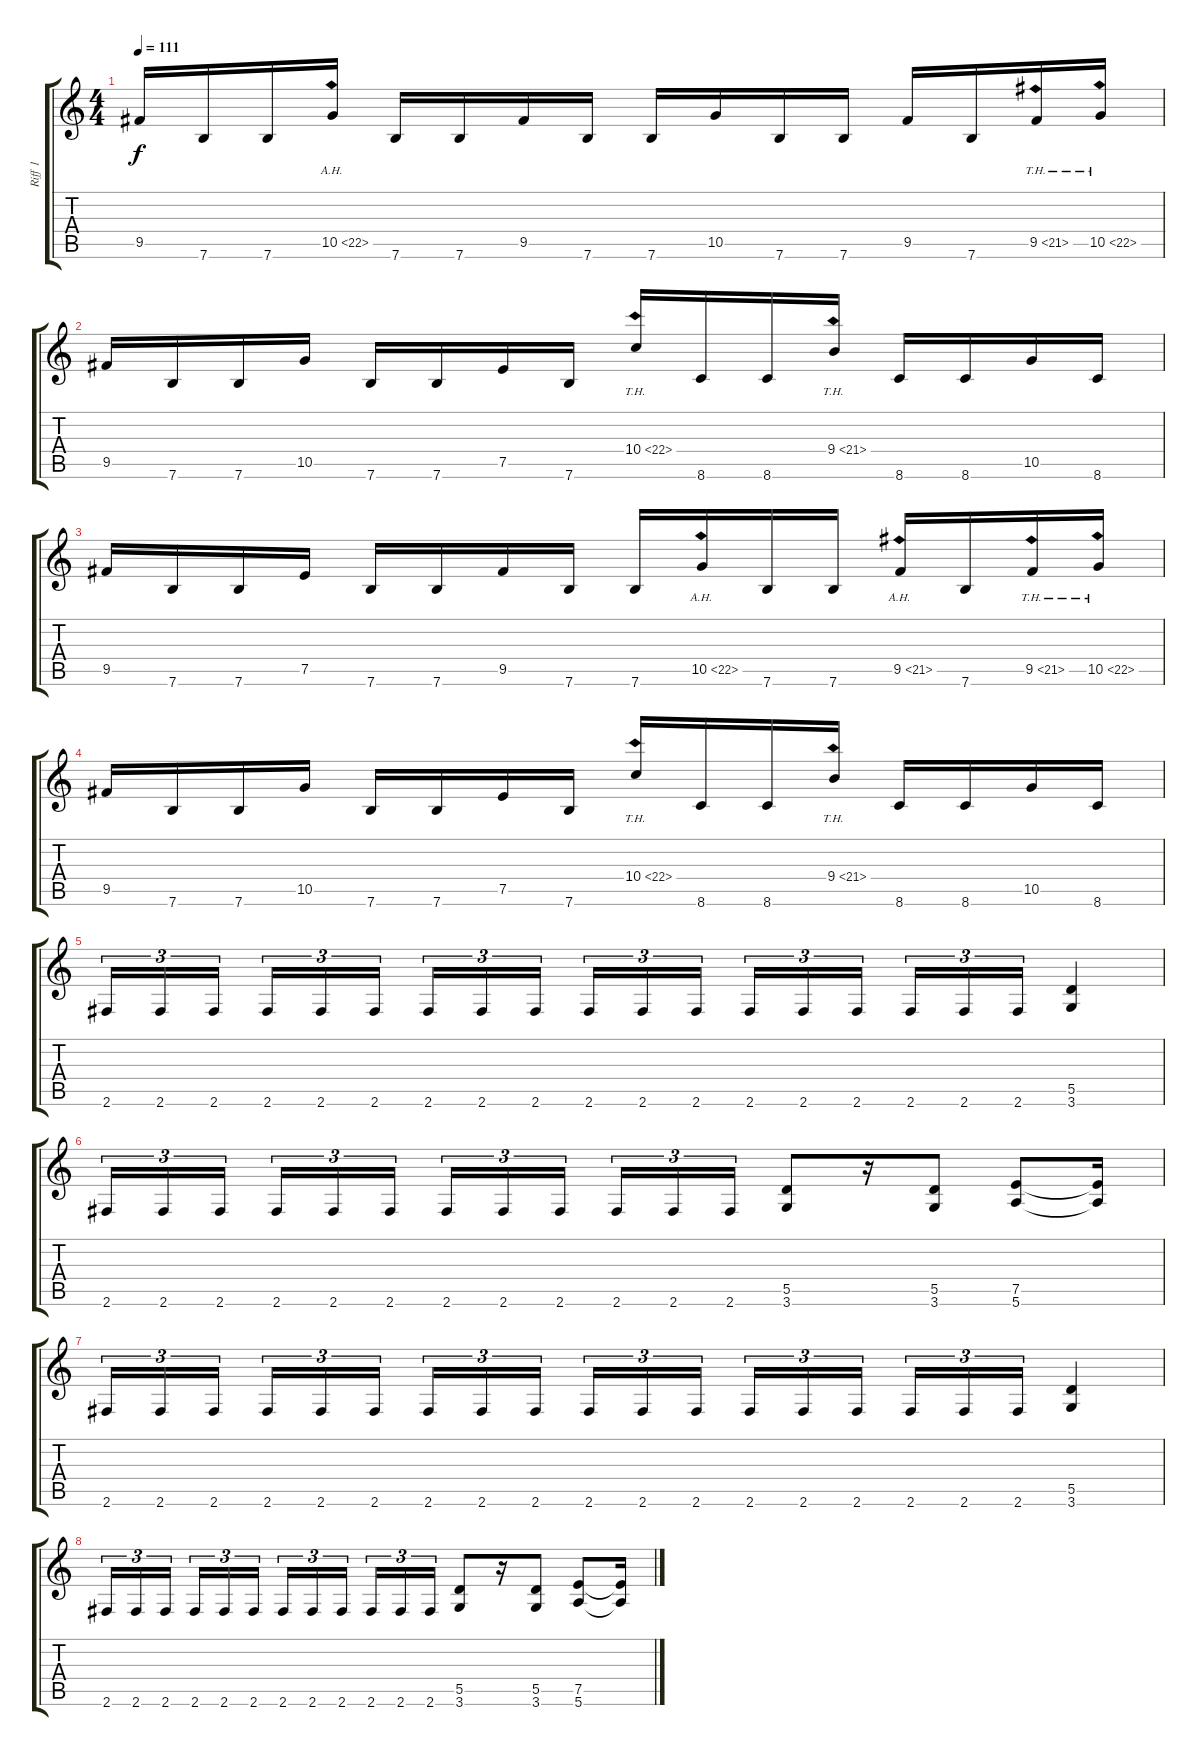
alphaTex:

\track ("Riff 1" "Riff 1") {instrument overdrivenguitar}
\staff {score tabs}
\tuning (E4 B3 G3 D3 A2 E2) {hide}
\ts (4 4)
\tempo 111
\clef g2
\ks c
9.5.16{dy f} 7.6.16 7.6.16 10.5{ah 12}.16 7.6.16 7.6.16 9.5.16 7.6.16 7.6.16 10.5.16 7.6.16 7.6.16 9.5.16 7.6.16 9.5{th 12}.16 10.5{th 12}.16 |
9.5.16 7.6.16 7.6.16 10.5.16 7.6.16 7.6.16 7.5.16 7.6.16 10.4{th 12}.16 8.6.16 8.6.16 9.4{th 12}.16 8.6.16 8.6.16 10.5.16 8.6.16 |
9.5.16 7.6.16 7.6.16 7.5.16 7.6.16 7.6.16 9.5.16 7.6.16 7.6.16 10.5{ah 12}.16 7.6.16 7.6.16 9.5{ah 12}.16 7.6.16 9.5{th 12}.16 10.5{th 12}.16 |
9.5.16 7.6.16 7.6.16 10.5.16 7.6.16 7.6.16 7.5.16 7.6.16 10.4{th 12}.16 8.6.16 8.6.16 9.4{th 12}.16 8.6.16 8.6.16 10.5.16 8.6.16 |
2.6.16{tu (3 2)} 2.6.16{tu (3 2)} 2.6.16{tu (3 2)} 2.6.16{tu (3 2)} 2.6.16{tu (3 2)} 2.6.16{tu (3 2)} 2.6.16{tu (3 2)} 2.6.16{tu (3 2)} 2.6.16{tu (3 2)} 2.6.16{tu (3 2)} 2.6.16{tu (3 2)} 2.6.16{tu (3 2)} 2.6.16{tu (3 2)} 2.6.16{tu (3 2)} 2.6.16{tu (3 2)} 2.6.16{tu (3 2)} 2.6.16{tu (3 2)} 2.6.16{tu (3 2)} (5.5 3.6).4 |
2.6.16{tu (3 2)} 2.6.16{tu (3 2)} 2.6.16{tu (3 2)} 2.6.16{tu (3 2)} 2.6.16{tu (3 2)} 2.6.16{tu (3 2)} 2.6.16{tu (3 2)} 2.6.16{tu (3 2)} 2.6.16{tu (3 2)} 2.6.16{tu (3 2)} 2.6.16{tu (3 2)} 2.6.16{tu (3 2)} (5.5 3.6).8 r.16 (5.5 3.6).8 (7.5 5.6).8 (7.5{t} 5.6{t}).16 |
2.6.16{tu (3 2)} 2.6.16{tu (3 2)} 2.6.16{tu (3 2)} 2.6.16{tu (3 2)} 2.6.16{tu (3 2)} 2.6.16{tu (3 2)} 2.6.16{tu (3 2)} 2.6.16{tu (3 2)} 2.6.16{tu (3 2)} 2.6.16{tu (3 2)} 2.6.16{tu (3 2)} 2.6.16{tu (3 2)} 2.6.16{tu (3 2)} 2.6.16{tu (3 2)} 2.6.16{tu (3 2)} 2.6.16{tu (3 2)} 2.6.16{tu (3 2)} 2.6.16{tu (3 2)} (5.5 3.6).4 |
2.6.16{tu (3 2)} 2.6.16{tu (3 2)} 2.6.16{tu (3 2)} 2.6.16{tu (3 2)} 2.6.16{tu (3 2)} 2.6.16{tu (3 2)} 2.6.16{tu (3 2)} 2.6.16{tu (3 2)} 2.6.16{tu (3 2)} 2.6.16{tu (3 2)} 2.6.16{tu (3 2)} 2.6.16{tu (3 2)} (5.5 3.6).8 r.16 (5.5 3.6).8 (7.5 5.6).8 (7.5{t} 5.6{t}).16
